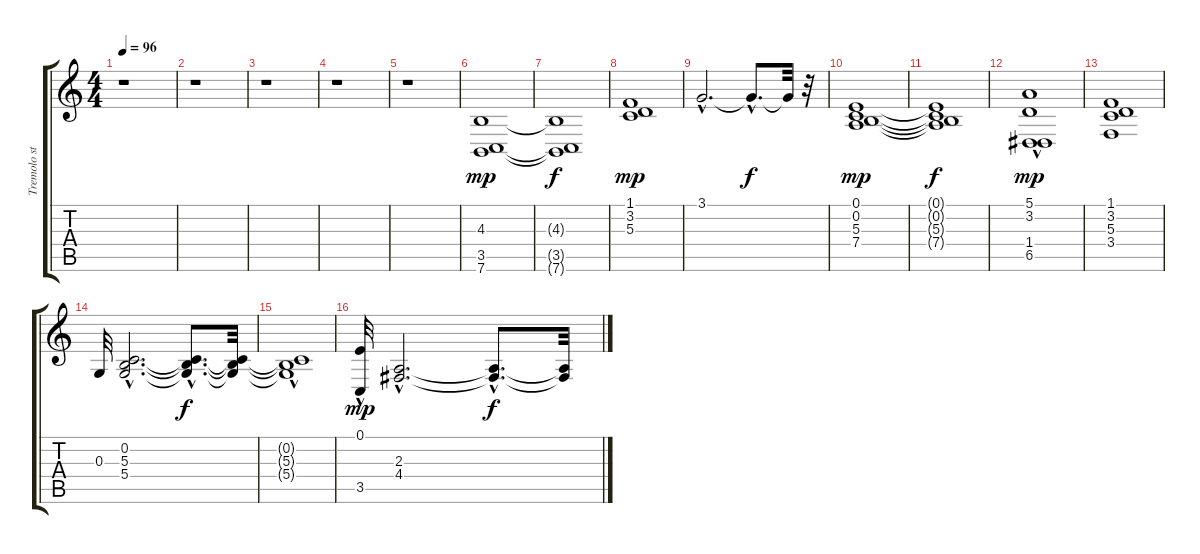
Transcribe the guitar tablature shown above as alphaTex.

\track ("Tremolo string" "Tremolo st") {instrument tremolostrings}
\staff {score tabs}
\tuning (E4 B3 G3 D3 A2 E2) {hide}
\ts (4 4)
\tempo 96
\clef g2
\ks c
r.1{dy mp} |
r.1 |
r.1 |
r.1 |
r.1 |
(4.3 3.5 7.6).1 |
(4.3{t} 3.5{t} 7.6{t}).1{dy f} |
(1.1 3.2 5.3).1{dy mp} |
3.1{hac}.2{d} 3.1{hac t}.8{d dy f} 3.1{t}.32 r.32 |
(0.1 0.2 5.3 7.4).1{dy mp} |
(0.1{t} 0.2{t} 5.3{t} 7.4{t}).1{dy f} |
(5.1 3.2 1.4 6.5{hac}).1{dy mp} |
(1.1 3.2 5.3 3.4).1 |
0.3.32 (0.2{hac} 5.3{hac} 5.4{hac}).2{d} (0.2{hac t} 5.3{hac t} 5.4{hac t}).8{d dy f} (0.2{t} 5.3{t} 5.4{t}).32 |
(0.2{t} 5.3{t} 5.4{hac t}).1 |
(0.1 3.5{hac}).32{dy mp} (2.3{hac} 4.4{hac}).2{d} (2.3{hac t} 4.4{hac t}).8{d dy f} (2.3{t} 4.4{t}).32
